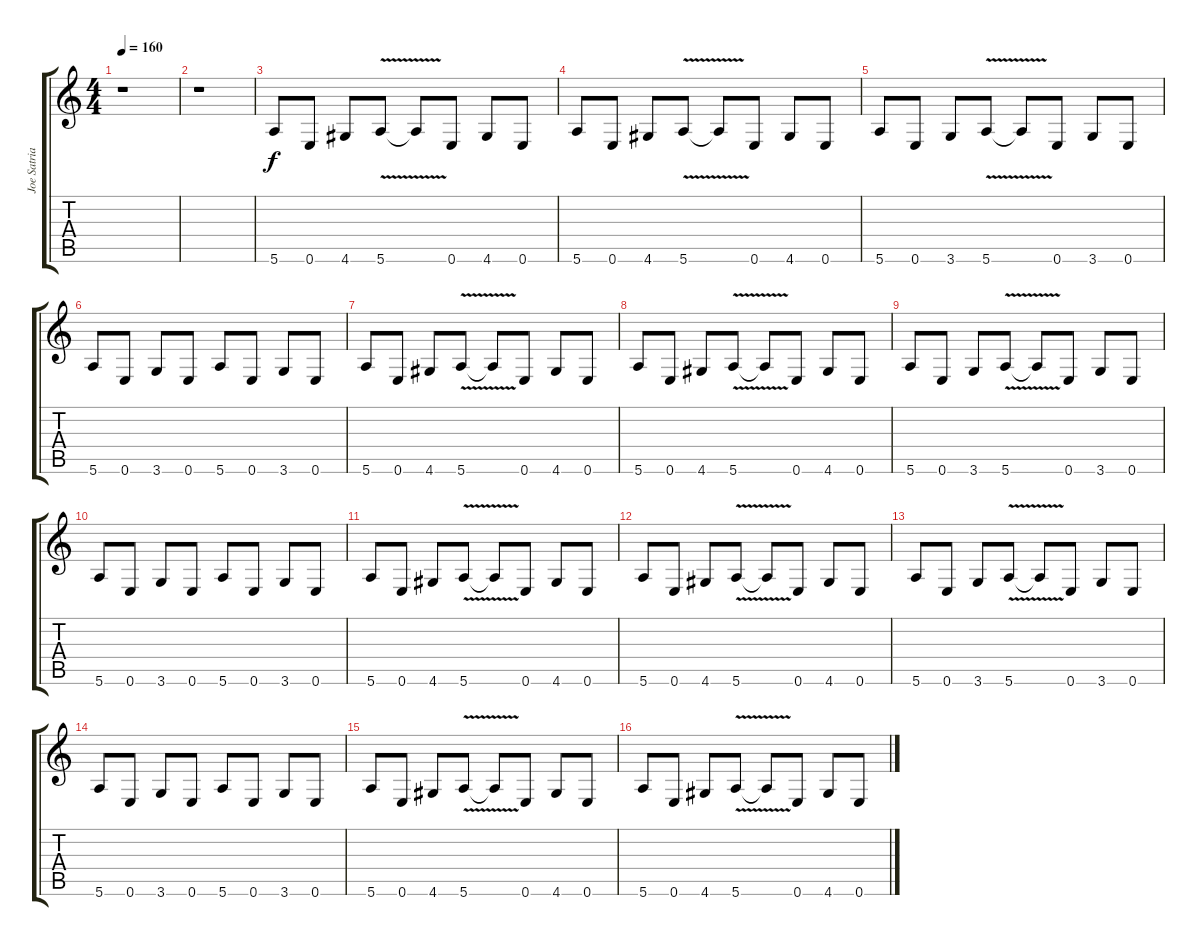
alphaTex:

\track ("Joe Satriani rythmique" "Joe Satria") {instrument electricguitarmuted}
\staff {score tabs}
\tuning (E4 B3 G3 D3 A2 E2) {hide}
\ts (4 4)
\tempo 160
\clef g2
\ks c
r.1{dy f} |
r.1 |
5.6.8 0.6.8 4.6.8 5.6{v}.8 5.6{t}.8 0.6.8 4.6.8 0.6.8 |
5.6.8 0.6.8 4.6.8 5.6{v}.8 5.6{t}.8 0.6.8 4.6.8 0.6.8 |
5.6.8 0.6.8 3.6.8 5.6{v}.8 5.6{t}.8 0.6.8 3.6.8 0.6.8 |
5.6.8 0.6.8 3.6.8 0.6.8 5.6.8 0.6.8 3.6.8 0.6.8 |
5.6.8 0.6.8 4.6.8 5.6{v}.8 5.6{t}.8 0.6.8 4.6.8 0.6.8 |
5.6.8 0.6.8 4.6.8 5.6{v}.8 5.6{t}.8 0.6.8 4.6.8 0.6.8 |
5.6.8 0.6.8 3.6.8 5.6{v}.8 5.6{t}.8 0.6.8 3.6.8 0.6.8 |
5.6.8 0.6.8 3.6.8 0.6.8 5.6.8 0.6.8 3.6.8 0.6.8 |
5.6.8 0.6.8 4.6.8 5.6{v}.8 5.6{t}.8 0.6.8 4.6.8 0.6.8 |
5.6.8 0.6.8 4.6.8 5.6{v}.8 5.6{t}.8 0.6.8 4.6.8 0.6.8 |
5.6.8 0.6.8 3.6.8 5.6{v}.8 5.6{t}.8 0.6.8 3.6.8 0.6.8 |
5.6.8 0.6.8 3.6.8 0.6.8 5.6.8 0.6.8 3.6.8 0.6.8 |
5.6.8 0.6.8 4.6.8 5.6{v}.8 5.6{t}.8 0.6.8 4.6.8 0.6.8 |
5.6.8 0.6.8 4.6.8 5.6{v}.8 5.6{t}.8 0.6.8 4.6.8 0.6.8
